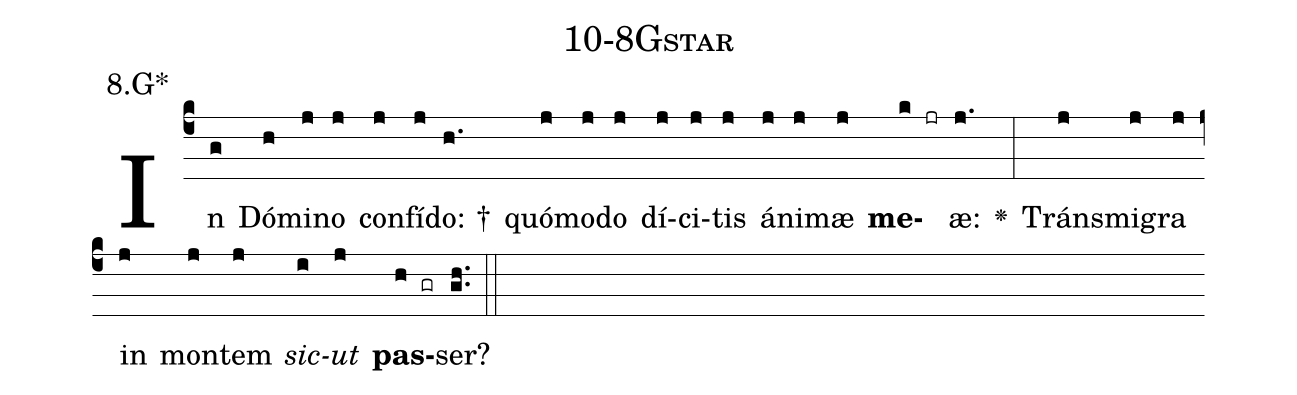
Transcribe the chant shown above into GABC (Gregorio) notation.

name: 10-8Gstar;
annotation: 8.G*;
%%
(c4)In(g) Dó(h)mi(j)no(j) con(j)fí(j)do: †(h.) quó(j)mo(j)do(j) dí(j)ci(j)tis(j) á(j)ni(j)mæ(j) <b>me</b>(k jr)æ:(j.) <v>\greheightstar</v>(:) Tráns(j)mi(j)gra(j) in(j) mon(j)tem(j) <i>sic</i>(i)<i>ut</i>(j) <b>pas</b>(h gr)ser?(gh..) (::)


%E(j) u(j) o(i) u(j) a(h) e.(gh..) (::)
